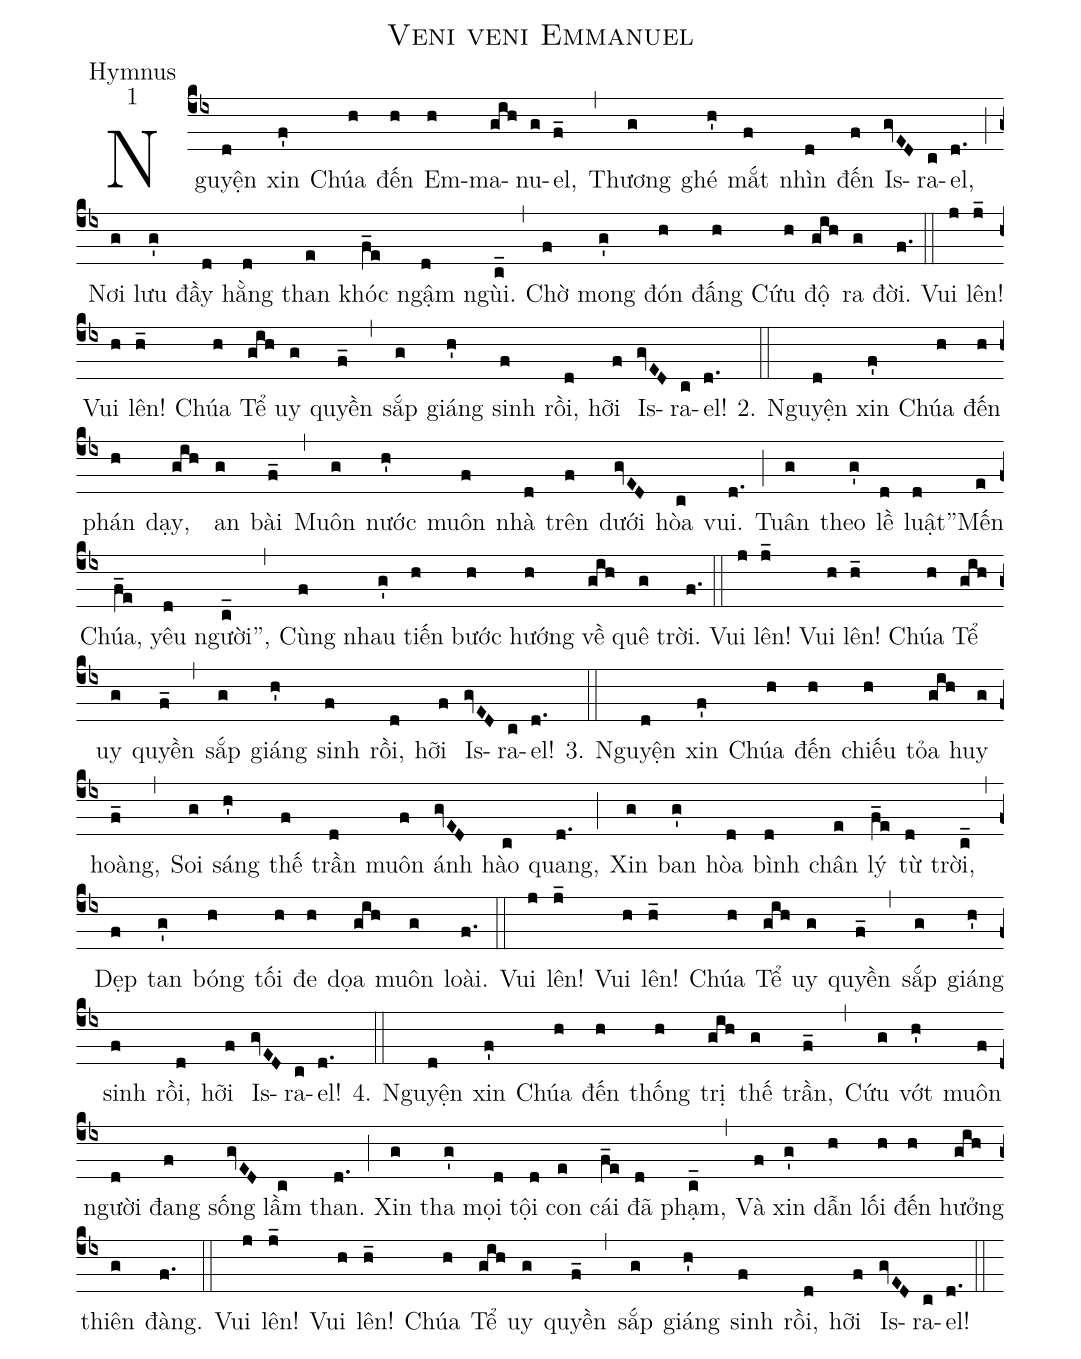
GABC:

name:Veni veni Emmanuel;
office-part:Hymnus;
mode:1;
%%
(cb4)Nguyện(d) xin(f') Chúa(h) đến(h) Em-(h)ma-(gih)nu-(g)el,(f_) (,) Thương(g) ghé(h') mắt(f) nhìn(d) đến(f) Is-(gvED)ra-(c)el,(d.) (;) Nơi(g) lưu(g') đầy(d) hằng(d) than(e) khóc(f_e) ngậm(d) ngùi.(c_) (,) Chờ(f) mong(g') đón(h) đấng(h) Cứu(h) độ(gih) ra(g) đời.(f.) (::)
Vui(j) lên!(j_) Vui(h) lên!(h_) Chúa(h) Tể(gih) uy(g) quyền(f_) (,) sắp(g) giáng(h') sinh(f) rồi,(d) hỡi(f) Is-(gvED)ra-(c)el!(d.) (::)
2. Nguyện(d) xin(f') Chúa(h) đến(h) phán(h) dạy,(gih) an(g) bài(f_) (,) Muôn(g) nước(h') muôn(f) nhà(d) trên(f) dưới(gvED) hòa(c) vui.(d.) (;) Tuân(g) theo(g') lề(d) luật"(d)Mến(e) Chúa,(f_e) yêu(d) người",(c_) (,) Cùng(f) nhau(g') tiến(h) bước(h) hướng(h) về(gih) quê(g) trời.(f.) (::) Vui(j) lên!(j_) Vui(h) lên!(h_) Chúa(h) Tể(gih) uy(g) quyền(f_) (,) sắp(g) giáng(h') sinh(f) rồi,(d) hỡi(f) Is-(gvED)ra-(c)el!(d.) (::)
3. Nguyện(d) xin(f') Chúa(h) đến(h) chiếu(h) tỏa(gih) huy(g) hoàng,(f_) (,) Soi(g) sáng(h') thế(f) trần(d) muôn(f) ánh(gvED) hào(c) quang,(d.) (;) Xin(g) ban(g') hòa(d) bình(d) chân(e) lý(f_e) từ(d) trời,(c_) (,) Dẹp(f) tan(g') bóng(h) tối(h) đe(h) dọa(gih) muôn(g) loài.(f.) (::) Vui(j) lên!(j_) Vui(h) lên!(h_) Chúa(h) Tể(gih) uy(g) quyền(f_) (,) sắp(g) giáng(h') sinh(f) rồi,(d) hỡi(f) Is-(gvED)ra-(c)el!(d.) (::)
4. Nguyện(d) xin(f') Chúa(h) đến(h) thống(h) trị(gih) thế(g) trần,(f_) (,) Cứu(g) vớt(h') muôn(f) người(d) đang(f) sống(gvED) lầm(c) than.(d.) (;) Xin(g) tha(g') mọi(d) tội(d) con(e) cái(f_e) đã(d) phạm,(c_) (,) Và(f) xin(g') dẫn(h) lối(h) đến(h) hưởng(gih) thiên(g) đàng.(f.) (::) Vui(j) lên!(j_) Vui(h) lên!(h_) Chúa(h) Tể(gih) uy(g) quyền(f_) (,) sắp(g) giáng(h') sinh(f) rồi,(d) hỡi(f) Is-(gvED)ra-(c)el!(d.) (::)
